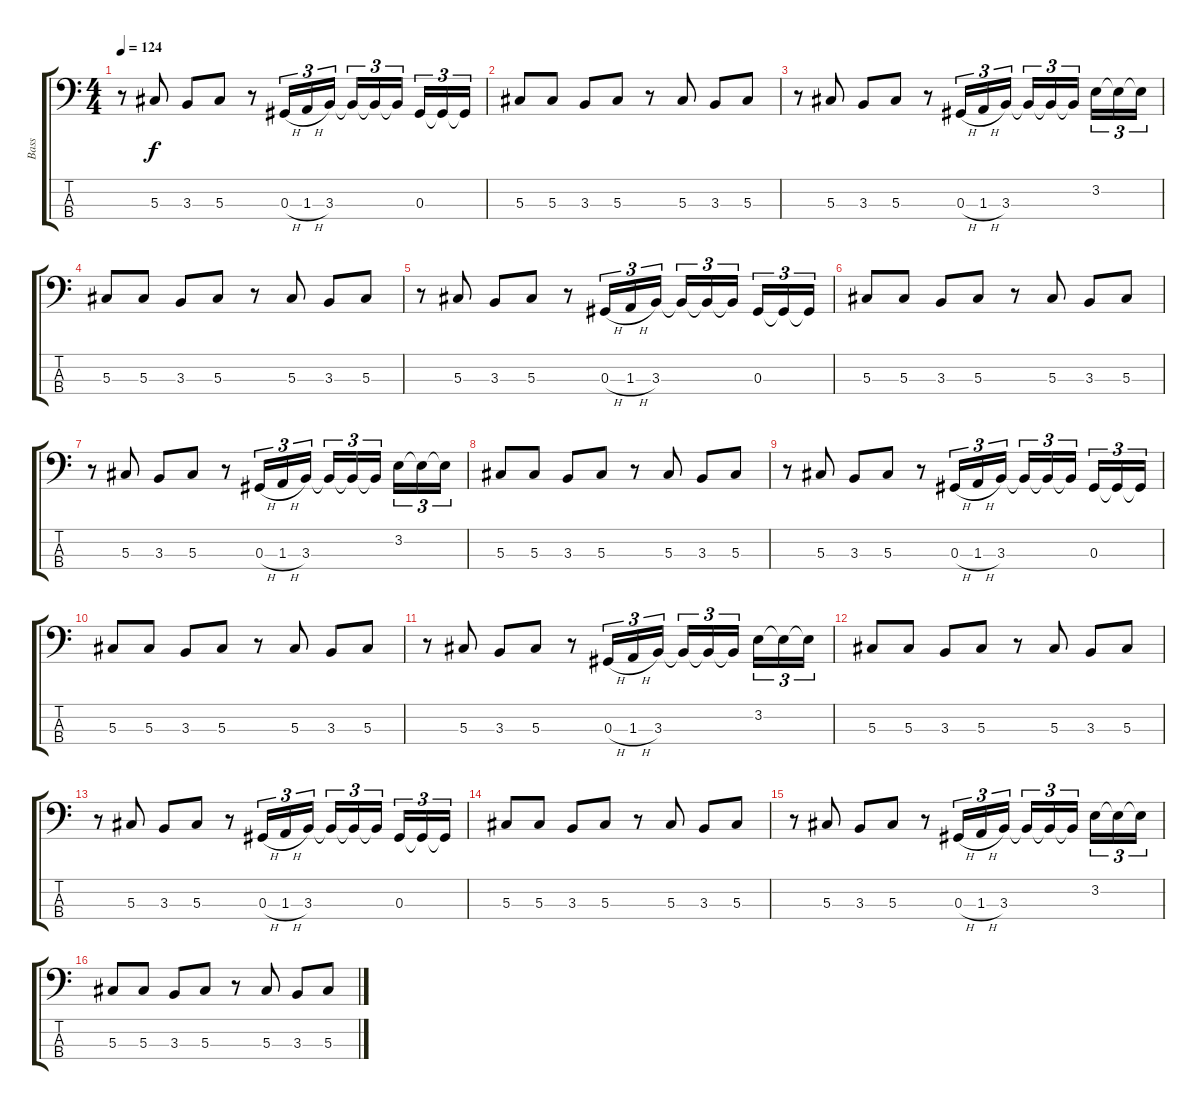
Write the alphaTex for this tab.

\track ("Bass" "Bass") {instrument electricbassfinger}
\staff {score tabs}
\tuning (Gb2 Db2 Ab1 Db1) {hide}
\ts (4 4)
\tempo 124
\clef f4
\ks c
r.8{dy f} 5.3.8 3.3.8 5.3.8 r.8 0.3{h}.16{tu (3 2)} 1.3{h}.16{tu (3 2)} 3.3.16{tu (3 2)} 3.3{t}.16{tu (3 2)} 3.3{t}.16{tu (3 2)} 3.3{t}.16{tu (3 2)} 0.3.16{tu (3 2)} 0.3{t}.16{tu (3 2)} 0.3{t}.16{tu (3 2)} |
5.3.8 5.3.8 3.3.8 5.3.8 r.8 5.3.8 3.3.8 5.3.8 |
r.8 5.3.8 3.3.8 5.3.8 r.8 0.3{h}.16{tu (3 2)} 1.3{h}.16{tu (3 2)} 3.3.16{tu (3 2)} 3.3{t}.16{tu (3 2)} 3.3{t}.16{tu (3 2)} 3.3{t}.16{tu (3 2)} 3.2.16{tu (3 2)} 3.2{t}.16{tu (3 2)} 3.2{t}.16{tu (3 2)} |
5.3.8 5.3.8 3.3.8 5.3.8 r.8 5.3.8 3.3.8 5.3.8 |
r.8 5.3.8 3.3.8 5.3.8 r.8 0.3{h}.16{tu (3 2)} 1.3{h}.16{tu (3 2)} 3.3.16{tu (3 2)} 3.3{t}.16{tu (3 2)} 3.3{t}.16{tu (3 2)} 3.3{t}.16{tu (3 2)} 0.3.16{tu (3 2)} 0.3{t}.16{tu (3 2)} 0.3{t}.16{tu (3 2)} |
5.3.8 5.3.8 3.3.8 5.3.8 r.8 5.3.8 3.3.8 5.3.8 |
r.8 5.3.8 3.3.8 5.3.8 r.8 0.3{h}.16{tu (3 2)} 1.3{h}.16{tu (3 2)} 3.3.16{tu (3 2)} 3.3{t}.16{tu (3 2)} 3.3{t}.16{tu (3 2)} 3.3{t}.16{tu (3 2)} 3.2.16{tu (3 2)} 3.2{t}.16{tu (3 2)} 3.2{t}.16{tu (3 2)} |
5.3.8 5.3.8 3.3.8 5.3.8 r.8 5.3.8 3.3.8 5.3.8 |
r.8 5.3.8 3.3.8 5.3.8 r.8 0.3{h}.16{tu (3 2)} 1.3{h}.16{tu (3 2)} 3.3.16{tu (3 2)} 3.3{t}.16{tu (3 2)} 3.3{t}.16{tu (3 2)} 3.3{t}.16{tu (3 2)} 0.3.16{tu (3 2)} 0.3{t}.16{tu (3 2)} 0.3{t}.16{tu (3 2)} |
5.3.8 5.3.8 3.3.8 5.3.8 r.8 5.3.8 3.3.8 5.3.8 |
r.8 5.3.8 3.3.8 5.3.8 r.8 0.3{h}.16{tu (3 2)} 1.3{h}.16{tu (3 2)} 3.3.16{tu (3 2)} 3.3{t}.16{tu (3 2)} 3.3{t}.16{tu (3 2)} 3.3{t}.16{tu (3 2)} 3.2.16{tu (3 2)} 3.2{t}.16{tu (3 2)} 3.2{t}.16{tu (3 2)} |
5.3.8 5.3.8 3.3.8 5.3.8 r.8 5.3.8 3.3.8 5.3.8 |
r.8 5.3.8 3.3.8 5.3.8 r.8 0.3{h}.16{tu (3 2)} 1.3{h}.16{tu (3 2)} 3.3.16{tu (3 2)} 3.3{t}.16{tu (3 2)} 3.3{t}.16{tu (3 2)} 3.3{t}.16{tu (3 2)} 0.3.16{tu (3 2)} 0.3{t}.16{tu (3 2)} 0.3{t}.16{tu (3 2)} |
5.3.8 5.3.8 3.3.8 5.3.8 r.8 5.3.8 3.3.8 5.3.8 |
r.8 5.3.8 3.3.8 5.3.8 r.8 0.3{h}.16{tu (3 2)} 1.3{h}.16{tu (3 2)} 3.3.16{tu (3 2)} 3.3{t}.16{tu (3 2)} 3.3{t}.16{tu (3 2)} 3.3{t}.16{tu (3 2)} 3.2.16{tu (3 2)} 3.2{t}.16{tu (3 2)} 3.2{t}.16{tu (3 2)} |
5.3.8 5.3.8 3.3.8 5.3.8 r.8 5.3.8 3.3.8 5.3.8
